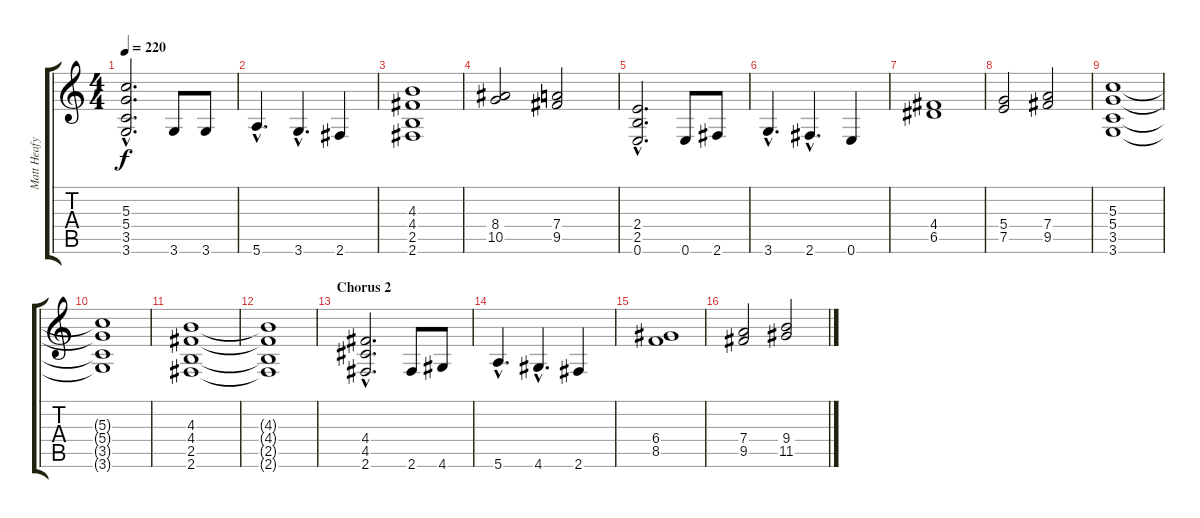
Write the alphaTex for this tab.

\track ("Matt Heafy Gtr. 1" "Matt Heafy") {instrument distortionguitar}
\staff {score tabs}
\tuning (E4 B3 G3 D3 A2 E2) {hide}
\ts (4 4)
\tempo 220
\clef g2
\ks c
(5.3{hac} 5.4{hac} 3.5{hac} 3.6{hac}).2{d dy f} 3.6.8 3.6.8 |
5.6{hac}.4{d} 3.6{hac}.4{d} 2.6.4 |
(4.3 4.4 2.5 2.6).1 |
(8.4 10.5).2 (7.4 9.5).2 |
(2.4{hac} 2.5{hac} 0.6{hac}).2{d} 0.6.8 2.6.8 |
3.6{hac}.4{d} 2.6{hac}.4{d} 0.6.4 |
(4.4 6.5).1 |
(5.4 7.5).2 (7.4 9.5).2 |
(5.3 5.4 3.5 3.6).1 |
(5.3{t} 5.4{t} 3.5{t} 3.6{t}).1 |
(4.3 4.4 2.5 2.6).1 |
(4.3{t} 4.4{t} 2.5{t} 2.6{t}).1 |
\section ("" "Chorus 2")
(4.4{hac} 4.5{hac} 2.6{hac}).2{d} 2.6.8 4.6.8 |
5.6{hac}.4{d} 4.6{hac}.4{d} 2.6.4 |
(6.4 8.5).1 |
(7.4 9.5).2 (9.4 11.5).2
